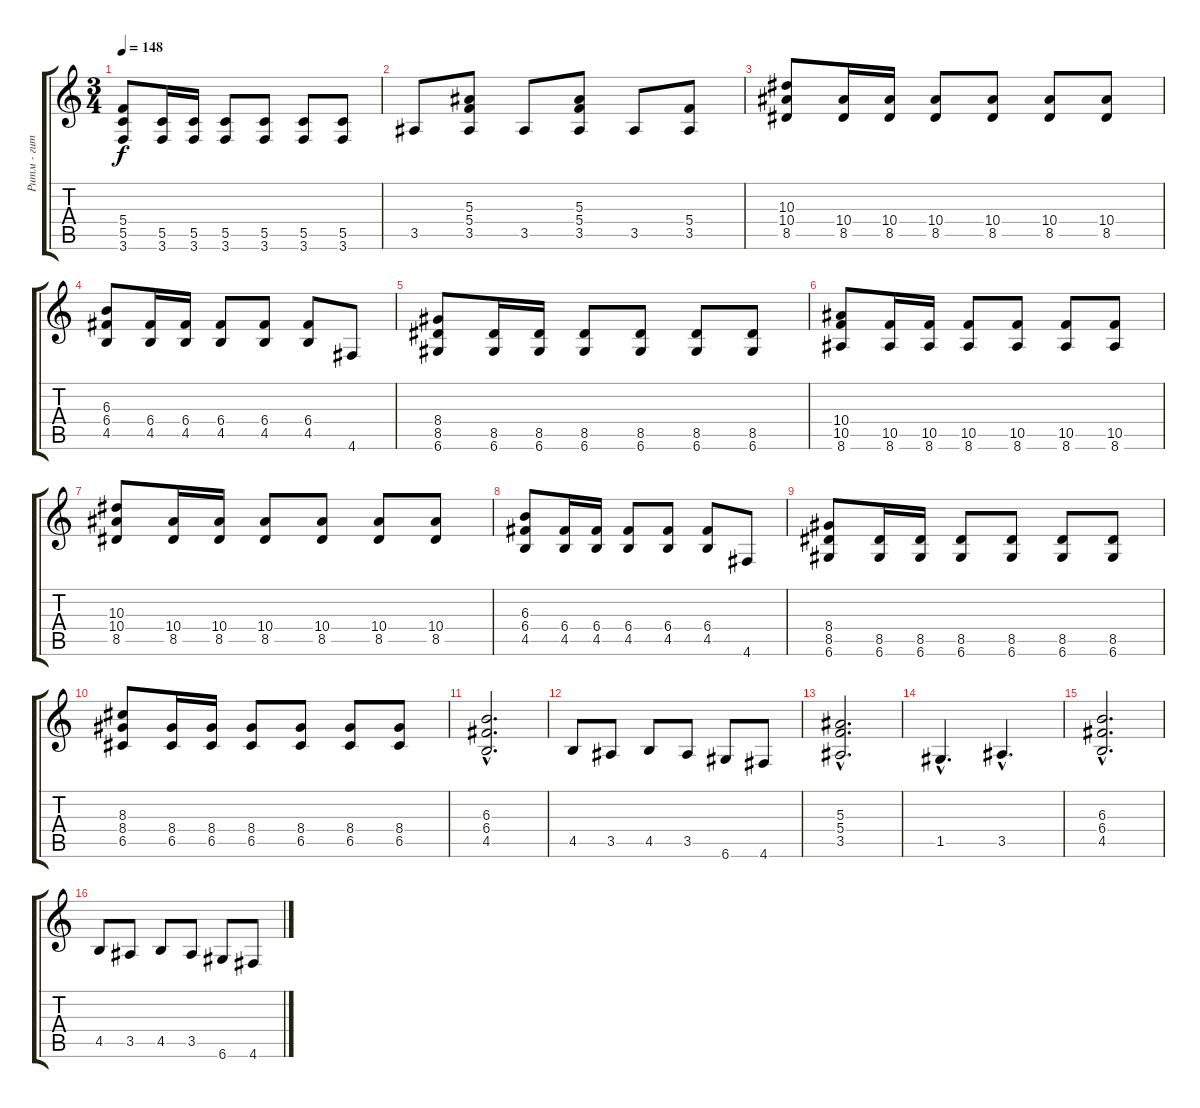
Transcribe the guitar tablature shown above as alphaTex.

\track ("Ритм - гитара" "Ритм - гит") {instrument distortionguitar}
\staff {score tabs}
\tuning (D4 A3 F3 C3 G2 D2) {hide}
\ts (3 4)
\tempo 148
\clef g2
\ks c
(5.4 5.5 3.6).8{dy f} (5.5 3.6).16 (5.5 3.6).16 (5.5 3.6).8 (5.5 3.6).8 (5.5 3.6).8 (5.5 3.6).8 |
3.5.8 (5.3 5.4 3.5).8 3.5.8 (5.3 5.4 3.5).8 3.5.8 (5.4 3.5).8 |
(10.3 10.4 8.5).8 (10.4 8.5).16 (10.4 8.5).16 (10.4 8.5).8 (10.4 8.5).8 (10.4 8.5).8 (10.4 8.5).8 |
(6.3 6.4 4.5).8 (6.4 4.5).16 (6.4 4.5).16 (6.4 4.5).8 (6.4 4.5).8 (6.4 4.5).8 4.6.8 |
(8.4 8.5 6.6).8 (8.5 6.6).16 (8.5 6.6).16 (8.5 6.6).8 (8.5 6.6).8 (8.5 6.6).8 (8.5 6.6).8 |
(10.4 10.5 8.6).8 (10.5 8.6).16 (10.5 8.6).16 (10.5 8.6).8 (10.5 8.6).8 (10.5 8.6).8 (10.5 8.6).8 |
(10.3 10.4 8.5).8 (10.4 8.5).16 (10.4 8.5).16 (10.4 8.5).8 (10.4 8.5).8 (10.4 8.5).8 (10.4 8.5).8 |
(6.3 6.4 4.5).8 (6.4 4.5).16 (6.4 4.5).16 (6.4 4.5).8 (6.4 4.5).8 (6.4 4.5).8 4.6.8 |
(8.4 8.5 6.6).8 (8.5 6.6).16 (8.5 6.6).16 (8.5 6.6).8 (8.5 6.6).8 (8.5 6.6).8 (8.5 6.6).8 |
(8.3 8.4 6.5).8 (8.4 6.5).16 (8.4 6.5).16 (8.4 6.5).8 (8.4 6.5).8 (8.4 6.5).8 (8.4 6.5).8 |
(6.3{hac} 6.4{hac} 4.5{hac}).2{d} |
4.5.8 3.5.8 4.5.8 3.5.8 6.6.8 4.6.8 |
(5.3{hac} 5.4{hac} 3.5{hac}).2{d} |
1.5{hac}.4{d} 3.5{hac}.4{d} |
(6.3{hac} 6.4{hac} 4.5{hac}).2{d} |
4.5.8 3.5.8 4.5.8 3.5.8 6.6.8 4.6.8
